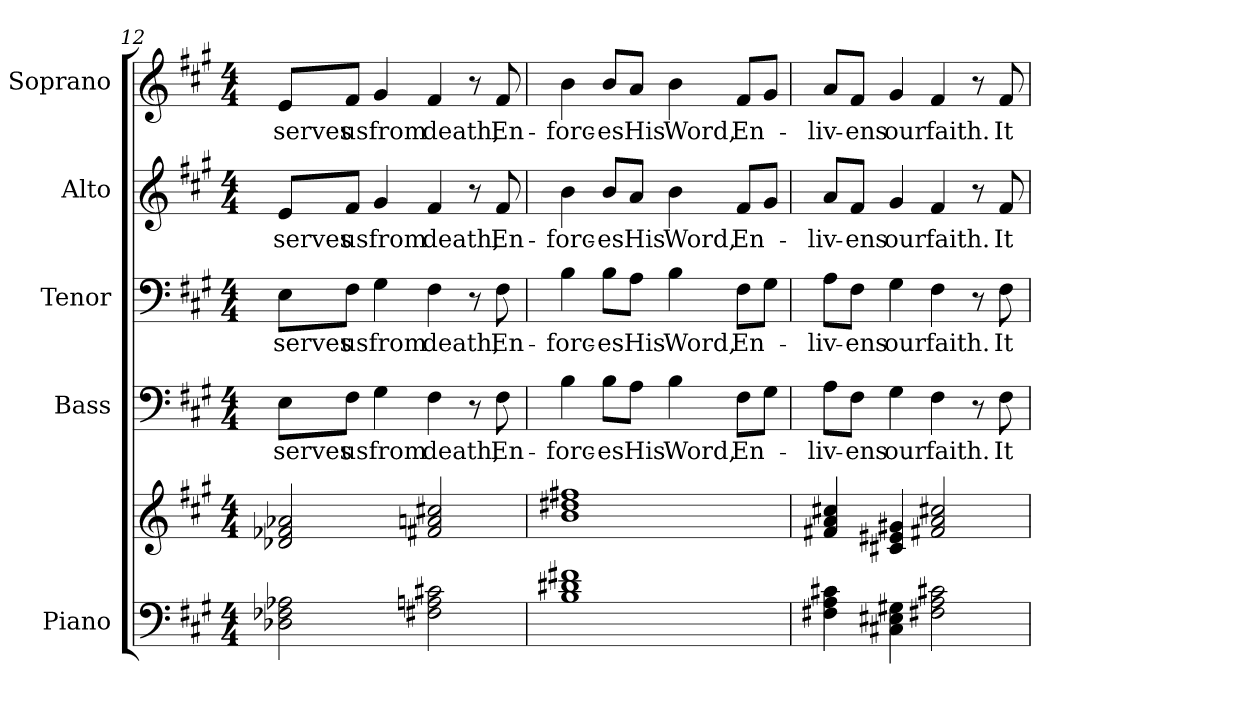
**kern	**kern	**kern	**text	**kern	**text	**kern	**text	**kern	**text
*part5	*part5	*part4	*part4	*part3	*part3	*part2	*part2	*part1	*part1
*staff6	*staff5	*staff4	*staff4	*staff3	*staff3	*staff2	*staff2	*staff1	*staff1
*I"Piano	*	*I"Bass	*	*I"Tenor	*	*I"Alto	*	*I"Soprano	*
*I'Pno.	*	*I'B.	*	*I'T.	*	*I'A.	*	*I'S.	*
*clefF4	*clefG2	*clefF4	*	*clefF4	*	*clefG2	*	*clefG2	*
*k[f#c#g#]	*k[f#c#g#]	*k[f#c#g#]	*	*k[f#c#g#]	*	*k[f#c#g#]	*	*k[f#c#g#]	*
*A:	*A:	*A:	*	*A:	*	*A:	*	*A:	*
*M4/4	*M4/4	*M4/4	*	*M4/4	*	*M4/4	*	*M4/4	*
=12	=12	=12	=12	=12	=12	=12	=12	=12	=12
!	!	!	!LO:LY:b:color=#000000	!	!	!	!	!	!
!	!	!	!	!	!LO:LY:b:color=#000000	!	!	!	!
!	!	!	!	!	!	!	!LO:LY:b:color=#000000	!	!
!	!	!	!	!	!	!	!	!	!LO:LY:b:color=#000000
2D-Xi\ 2F-Xi 2A-Xi	2d-Xi/ 2f-Xi 2a-Xi	8Ei\L	-serves	8Ei\L	-serves	8ei/L	-serves	8ei/L	-serves
!	!	!	!LO:LY:b:color=#000000	!	!	!	!	!	!
!	!	!	!	!	!LO:LY:b:color=#000000	!	!	!	!
!	!	!	!	!	!	!	!LO:LY:b:color=#000000	!	!
!	!	!	!	!	!	!	!	!	!LO:LY:b:color=#000000
.	.	8F#i\J	us	8F#i\J	us	8f#i/J	us	8f#i/J	us
!	!	!	!LO:LY:b:color=#000000	!	!	!	!	!	!
!	!	!	!	!	!LO:LY:b:color=#000000	!	!	!	!
!	!	!	!	!	!	!	!LO:LY:b:color=#000000	!	!
!	!	!	!	!	!	!	!	!	!LO:LY:b:color=#000000
.	.	4G#i\	from	4G#i\	from	4g#i/	from	4g#i/	from
!	!	!	!LO:LY:b:color=#000000	!	!	!	!	!	!
!	!	!	!	!	!LO:LY:b:color=#000000	!	!	!	!
!	!	!	!	!	!	!	!LO:LY:b:color=#000000	!	!
!	!	!	!	!	!	!	!	!	!LO:LY:b:color=#000000
2F#Xi\ 2Ani 2c#Xi	2f#Xi/ 2ani 2cc#Xi	4F#i\	death,	4F#i\	death,	4f#i/	death,	4f#i/	death,
.	.	8r	.	8r	.	8r	.	8r	.
!	!	!	!LO:LY:b:color=#000000	!	!	!	!	!	!
!	!	!	!	!	!LO:LY:b:color=#000000	!	!	!	!
!	!	!	!	!	!	!	!LO:LY:b:color=#000000	!	!
!	!	!	!	!	!	!	!	!	!LO:LY:b:color=#000000
.	.	8F#i\	En-	8F#i\	En-	8f#i/	En-	8f#i/	En-
!!LO:PB:g=z
=13	=13	=13	=13	=13	=13	=13	=13	=13	=13
!	!	!	!LO:LY:b:color=#000000	!	!	!	!	!	!
!	!	!	!	!	!LO:LY:b:color=#000000	!	!	!	!
!	!	!	!	!	!	!	!LO:LY:b:color=#000000	!	!
!	!	!	!	!	!	!	!	!	!LO:LY:b:color=#000000
1Bi 1d#Xi 1f#Xi	1bi 1dd#Xi 1ff#Xi	4Bi\	-forc-	4Bi\	-forc-	4bi\	-forc-	4bi\	-forc-
!	!	!	!LO:LY:b:color=#000000	!	!	!	!	!	!
!	!	!	!	!	!LO:LY:b:color=#000000	!	!	!	!
!	!	!	!	!	!	!	!LO:LY:b:color=#000000	!	!
!	!	!	!	!	!	!	!	!	!LO:LY:b:color=#000000
.	.	8Bi\L	-es	8Bi\L	-es	8bi/L	-es	8bi/L	-es
!	!	!	!LO:LY:b:color=#000000	!	!	!	!	!	!
!	!	!	!	!	!LO:LY:b:color=#000000	!	!	!	!
!	!	!	!	!	!	!	!LO:LY:b:color=#000000	!	!
!	!	!	!	!	!	!	!	!	!LO:LY:b:color=#000000
.	.	8Ai\J	His	8Ai\J	His	8ai/J	His	8ai/J	His
!	!	!	!LO:LY:b:color=#000000	!	!	!	!	!	!
!	!	!	!	!	!LO:LY:b:color=#000000	!	!	!	!
!	!	!	!	!	!	!	!LO:LY:b:color=#000000	!	!
!	!	!	!	!	!	!	!	!	!LO:LY:b:color=#000000
.	.	4Bi\	Word,	4Bi\	Word,	4bi\	Word,	4bi\	Word,
!	!	!	!LO:LY:b:color=#000000	!	!	!	!	!	!
!	!	!	!	!	!LO:LY:b:color=#000000	!	!	!	!
!	!	!	!	!	!	!	!LO:LY:b:color=#000000	!	!
!	!	!	!	!	!	!	!	!	!LO:LY:b:color=#000000
.	.	8F#i\L	En-	8F#i\L	En-	8f#i/L	En-	8f#i/L	En-
.	.	8G#i\J	.	8G#i\J	.	8g#i/J	.	8g#i/J	.
=14	=14	=14	=14	=14	=14	=14	=14	=14	=14
!	!	!	!LO:LY:b:color=#000000	!	!	!	!	!	!
!	!	!	!	!	!LO:LY:b:color=#000000	!	!	!	!
!	!	!	!	!	!	!	!LO:LY:b:color=#000000	!	!
!	!	!	!	!	!	!	!	!	!LO:LY:b:color=#000000
4F#Xi\ 4Ai 4c#Xi	4f#Xi/ 4ai 4cc#Xi	8Ai\L	-liv-	8Ai\L	-liv-	8ai/L	-liv-	8ai/L	-liv-
!	!	!	!LO:LY:b:color=#000000	!	!	!	!	!	!
!	!	!	!	!	!LO:LY:b:color=#000000	!	!	!	!
!	!	!	!	!	!	!	!LO:LY:b:color=#000000	!	!
!	!	!	!	!	!	!	!	!	!LO:LY:b:color=#000000
.	.	8F#i\J	-ens	8F#i\J	-ens	8f#i/J	-ens	8f#i/J	-ens
!	!	!	!LO:LY:b:color=#000000	!	!	!	!	!	!
!	!	!	!	!	!LO:LY:b:color=#000000	!	!	!	!
!	!	!	!	!	!	!	!LO:LY:b:color=#000000	!	!
!	!	!	!	!	!	!	!	!	!LO:LY:b:color=#000000
4C#Xi\ 4E#Xi 4G#Xi	4c#Xi/ 4e#Xi 4g#Xi	4G#i\	our	4G#i\	our	4g#i/	our	4g#i/	our
!	!	!	!LO:LY:b:color=#000000	!	!	!	!	!	!
!	!	!	!	!	!LO:LY:b:color=#000000	!	!	!	!
!	!	!	!	!	!	!	!LO:LY:b:color=#000000	!	!
!	!	!	!	!	!	!	!	!	!LO:LY:b:color=#000000
2F#Xi\ 2Ai 2c#Xi	2f#Xi/ 2ai 2cc#Xi	4F#i\	faith.	4F#i\	faith.	4f#i/	faith.	4f#i/	faith.
.	.	8r	.	8r	.	8r	.	8r	.
!	!	!	!LO:LY:b:color=#000000	!	!	!	!	!	!
!	!	!	!	!	!LO:LY:b:color=#000000	!	!	!	!
!	!	!	!	!	!	!	!LO:LY:b:color=#000000	!	!
!	!	!	!	!	!	!	!	!	!LO:LY:b:color=#000000
.	.	8F#i\	It	8F#i\	It	8f#i/	It	8f#i/	It
=	=	=	=	=	=	=	=	=	=
*-	*-	*-	*-	*-	*-	*-	*-	*-	*-
